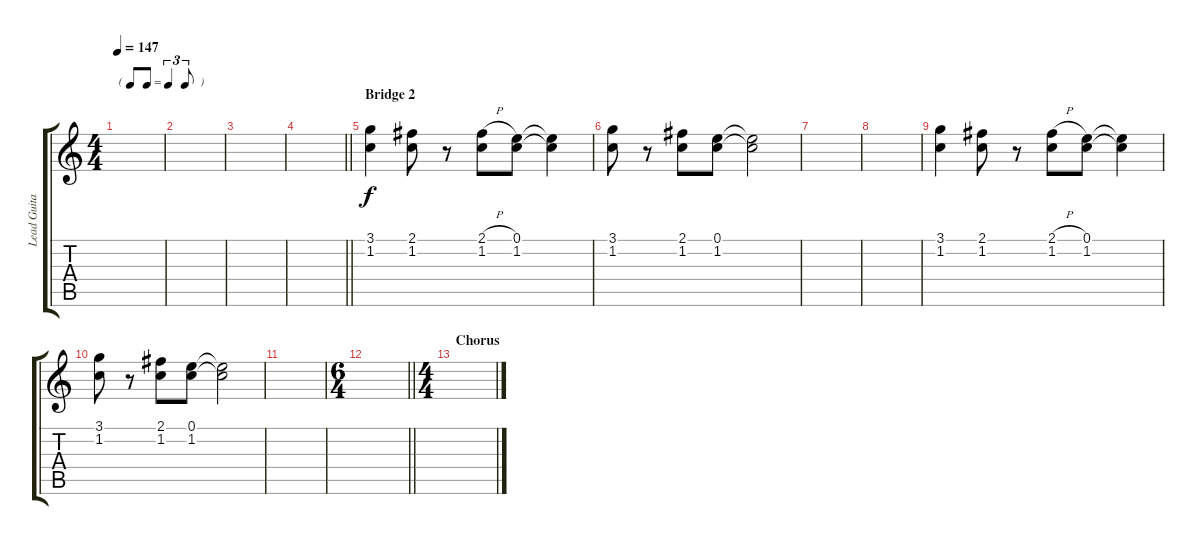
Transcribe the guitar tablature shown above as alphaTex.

\track ("Lead Guitar II" "Lead Guita") {instrument distortionguitar}
\staff {score tabs}
\tuning (E4 B3 G3 D3 A2 D2) {hide}
\ts (4 4)
\tf triplet8th
\tempo 147
\clef g2
\ks c
|
|
|
\barLineRight lightlight
|
\section ("" "Bridge 2")
(3.1 1.2).4{balance 8} (2.1 1.2).8 r.8 (2.1{h} 1.2).8 (0.1 1.2).8 (0.1{t} 1.2{t}).4 |
(3.1 1.2).8 r.8 (2.1 1.2).8 (0.1 1.2).8 (0.1{t} 1.2{t}).2 |
|
|
(3.1 1.2).4 (2.1 1.2).8 r.8 (2.1{h} 1.2).8 (0.1 1.2).8 (0.1{t} 1.2{t}).4 |
(3.1 1.2).8 r.8 (2.1 1.2).8 (0.1 1.2).8 (0.1{t} 1.2{t}).2 |
|
\ts (6 4)
\barLineRight lightlight
|
\ts (4 4)
\section ("" "Chorus")
